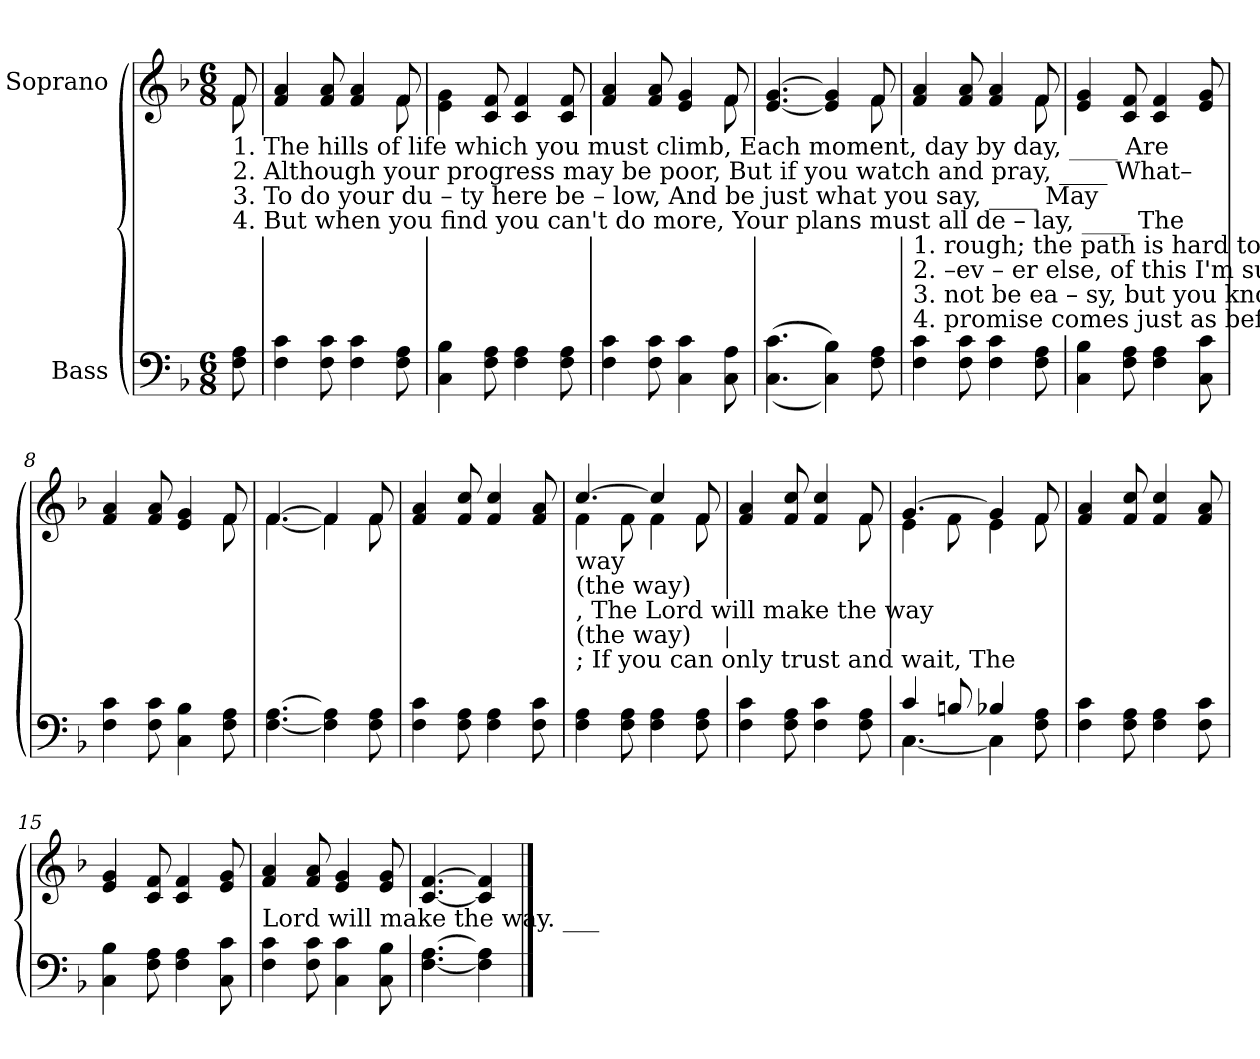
**kern	**kern
*part2	*part1
*staff2	*staff1
*I"Bass	*I"Soprano
*clefF4	*clefG2
*k[b-]	*k[b-]
*M6/8	*M6/8
*MM80	*MM80
=1	=1
*	*^
!	!LO:TX:b:t=1. The  hills  of  life which you must climb,  Each  moment, day  by     day, ____   Are	!
!	!LO:TX:b:t=2. Although  your  progress  may  be  poor,   But   if  you  watch  and  pray, ____  What–	!
!	!LO:TX:b:t=3.  To     do   your  du  – ty   here   be – low,  And  be  just   what   you    say, ____  May	!
!	!LO:TX:b:t=4. But  when  you  find  you can't  do more, Your  plans must all  de   –  lay, ____  The	!
8F\ 8A\	8f/	8f\
=2	=2	=2
4F\ 4c\	4f/ 4a/	4ryy
8F\ 8c\	8f/ 8a/	8ryy
4F\ 4c\	4f/ 4a/	4ryy
8F\ 8A\	8f/	8f\
*	*v	*v
=3	=3
4C\ 4B-\	4e\ 4g\
8F\ 8A\	8c/ 8f/
4F\ 4A\	4c/ 4f/
8F\ 8A\	8c/ 8f/
=4	=4
*	*^
4F\ 4c\	4f/ 4a/	4ryy
8F\ 8c\	8f/ 8a/	8ryy
4C\ 4c\	4e/ 4g/	4ryy
8C\ 8A\	8f/	8f\
=5	=5	=5
(>(<4.C\ 4.c\	[4.e/ [4.g/	4.ryy
4C\ 4B-\))	4e/] 4g/]	4ryy
8F\ 8A\	8f/	8f\
!!LO:LB:g=z	!!
=6	=6	=6
!	!LO:TX:b:t=1. rough; the path is hard to find, But God will make the way. ___	!
!	!LO:TX:b:t=2. –ev – er  else,  of this I'm sure, The Lord will make the way. ___  The Lord will make the	!
!	!LO:TX:b:t=3. not   be  ea – sy, but you know  The Lord will make the way. ___	!
!	!LO:TX:b:t=4. promise comes just  as  before, The Lord will make the way. ___	!
4F\ 4c\	4f/ 4a/	4ryy
8F\ 8c\	8f/ 8a/	8ryy
4F\ 4c\	4f/ 4a/	4ryy
8F\ 8A\	8f/	8f\
*	*v	*v
=7	=7
4C\ 4B-\	4e/ 4g/
8F\ 8A\	8c/ 8f/
4F\ 4A\	4c/ 4f/
8C\ 8c\	8e/ 8g/
=8	=8
*	*^
4F\ 4c\	4f/ 4a/	4ryy
8F\ 8c\	8f/ 8a/	8ryy
4C\ 4B-\	4e/ 4g/	4ryy
8F\ 8A\	8f/	8f\
=9	=9	=9
[4.F\ [4.A\	[4.f/	[4.f\
4F\] 4A\]	4f/]	4f\]
8F\ 8A\	8f/	8f\
=10	=10	=10
4F\ 4c\	4f/ 4a/	4ryy
8F\ 8A\	8f/ 8cc/	8ryy
4F\ 4A\	4f/ 4cc/	4ryy
8F\ 8c\	8f/ 8a/	8ryy
!!LO:LB:g=z	!!
=11	=11	=11
!	!LO:TX:b:t=way	!
!	!LO:TX:b:t=(the way)	!
!	!LO:TX:b:t=, The Lord will make the way	!
!	!LO:TX:b:t=(the way)	!
!	!LO:TX:b:t=; If  you  can only trust and wait,  The	!
4F\ 4A\	[4.cc/	4f\
8F\ 8A\	.	8f\
4F\ 4A\	4cc/]	4f\
8F\ 8A\	8f/	8f\
=12	=12	=12
4F\ 4c\	4f/ 4a/	4ryy
8F\ 8A\	8f/ 8cc/	8ryy
4F\ 4c\	4f/ 4cc/	4ryy
8F\ 8A\	8f/	8f\
=13	=13	=13
*^	*	*
4c/	[4.C\	[4.g/	4e\
8Bn/	.	.	8f\
4B-X/	4C\]	4g/]	4e\
8F\ 8A\	8ryy	8f/	8f\
*v	*v	*	*
*	*v	*v
=14	=14
4F\ 4c\	4f/ 4a/
8F\ 8A\	8f/ 8cc/
4F\ 4A\	4f/ 4cc/
8F\ 8c\	8f/ 8a/
=15	=15
4C\ 4B-\	4e/ 4g/
8F\ 8A\	8c/ 8f/
4F\ 4A\	4c/ 4f/
8C\ 8c\	8e/ 8g/
!!LO:LB:g=z
=16	=16
!	!LO:TX:b:t=Lord will make the way. ___
4F\ 4c\	4f/ 4a/
8F\ 8c\	8f/ 8a/
4C\ 4c\	4e/ 4g/
8C\ 8B-\	8e/ 8g/
=17	=17
[4.F\ [4.A\	[4.c/ [4.f/
4F\] 4A\]	4c/] 4f/]
==	==
*-	*-
